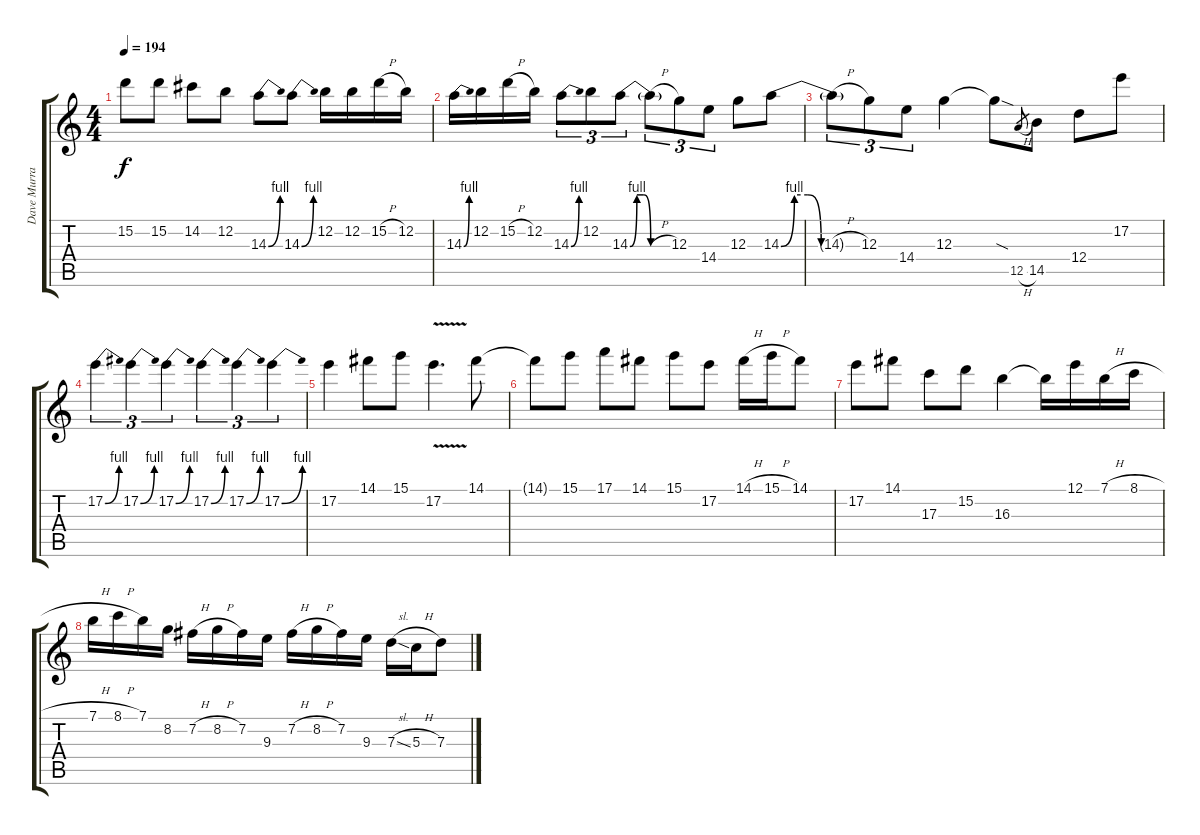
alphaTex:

\track ("Dave Murray" "Dave Murra") {instrument overdrivenguitar}
\staff {score tabs}
\tuning (E4 B3 G3 D3 A2 E2) {hide}
\ts (4 4)
\tempo 194
\clef g2
\ks c
15.2{t}.8{dy f} 15.2.8 14.2.8 12.2.8 14.3{be (bend 0 0 60 4)}.8 14.3{be (bend 0 0 60 4)}.8 12.2.16 12.2.16 15.2{h}.16 12.2.16 |
14.3{be (bend 0 0 60 4)}.16 12.2.16 15.2{h}.16 12.2.16 14.3{be (bend 0 0 60 4)}.8{tu (3 2)} 12.2.8{tu (3 2)} 14.3{be (custom 0 0 10 4 20 4 30 0 60 0)}.8{tu (3 2)} 14.3{h t}.8{tu (3 2)} 12.3.8{tu (3 2)} 14.4.8{tu (3 2)} 12.3.8 14.3{be (custom 0 0 10 4 20 4 30 0 60 0)}.8 |
14.3{h t}.8{tu (3 2)} 12.3.8{tu (3 2)} 14.4.8{tu (3 2)} 12.3.4 12.3{sod t}.8 12.5{h}.8{gr} 14.5.8 12.4.8 17.2.8 |
17.2{be (bend 0 0 60 4)}.4{tu (3 2)} 17.2{be (bend 0 0 60 4)}.4{tu (3 2)} 17.2{be (bend 0 0 60 4)}.4{tu (3 2)} 17.2{be (bend 0 0 60 4)}.4{tu (3 2)} 17.2{be (bend 0 0 60 4)}.4{tu (3 2)} 17.2{be (bend 0 0 60 4)}.4{tu (3 2)} |
17.2.4 14.1.8 15.1.8 17.2{v}.4{d} 14.1.8 |
14.1{t}.8 15.1.8 17.1.8 14.1.8 15.1.8 17.2.8 14.1{h}.16 15.1{h}.16 14.1.8 |
17.2.8 14.1.8 17.3.8 15.2.8 16.3.4 16.3{t}.16 12.1.16 7.1{h}.16 8.1{h}.16 |
7.1{h}.16 8.1{h}.16 7.1.16 8.2.16 7.2{h}.16 8.2{h}.16 7.2.16 9.3.16 7.2{h}.16 8.2{h}.16 7.2.16 9.3.16 7.3{sl}.16 5.3{h}.16 7.3.8
